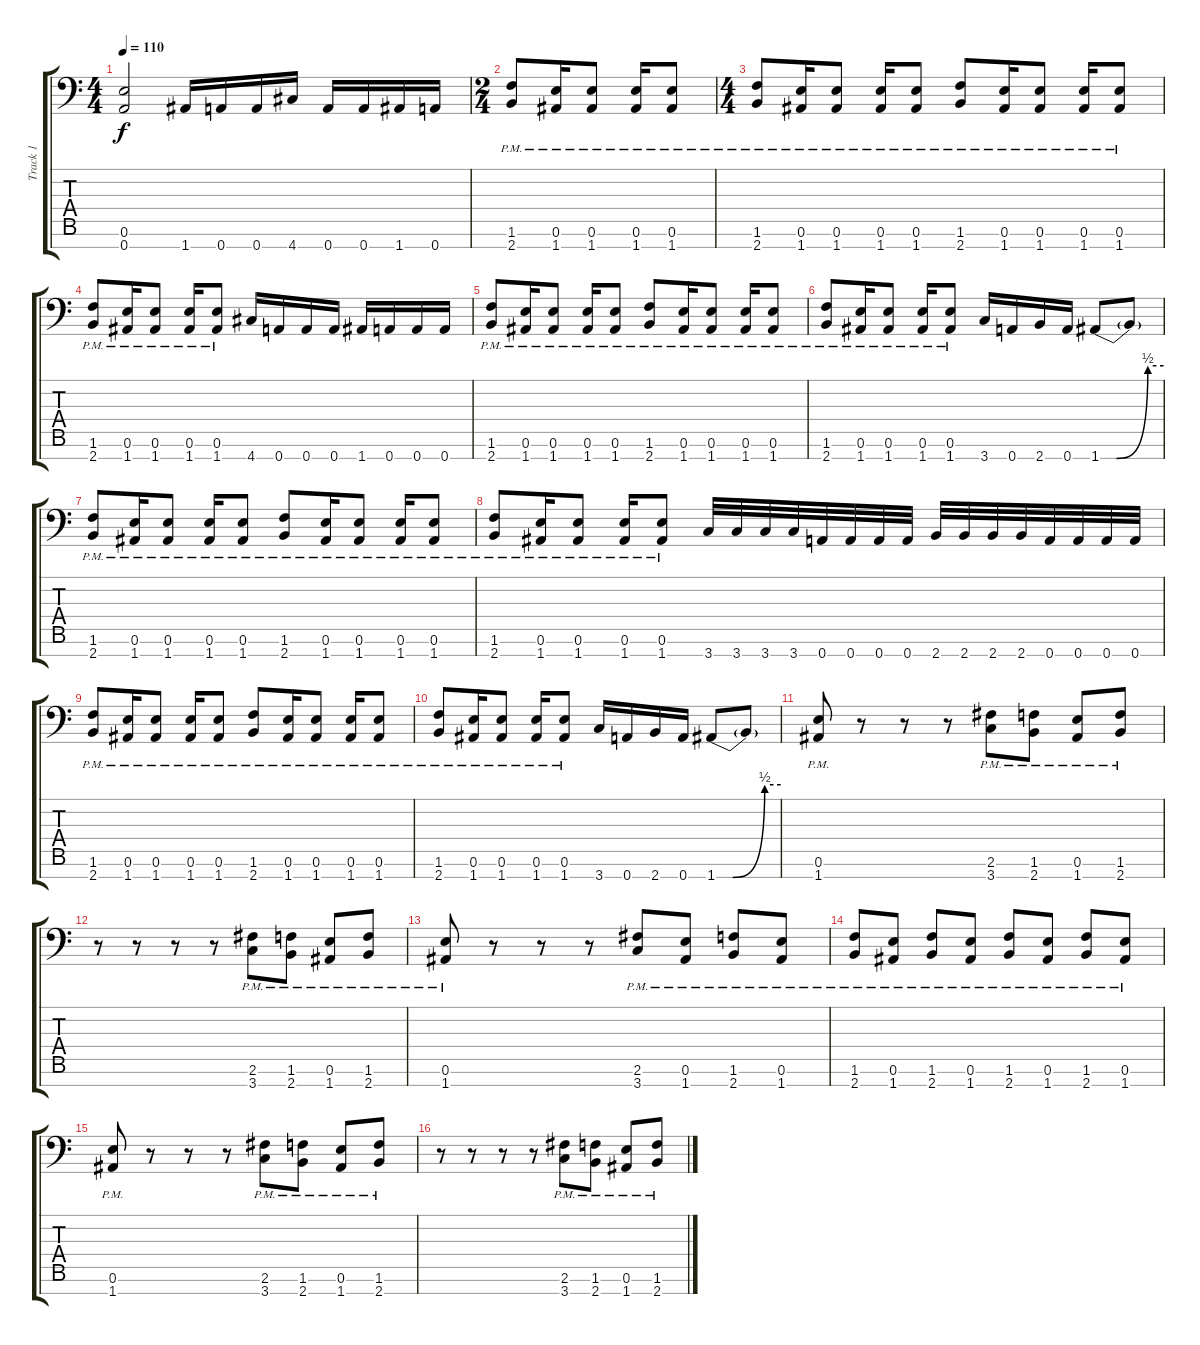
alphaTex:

\track ("Track 1" "Track 1") {instrument distortionguitar}
\staff {score tabs}
\tuning (E4 B3 G3 D3 A2 E2 A1) {hide}
\ts (4 4)
\tempo 110
\clef f4
\ks c
(0.6 0.7).2{dy f} 1.7.16 0.7.16 0.7.16 4.7.16 0.7.16 0.7.16 1.7.16 0.7.16 |
\ts (2 4)
(1.6{pm} 2.7{pm}).8 (0.6{pm} 1.7{pm}).16 (0.6{pm} 1.7{pm}).8 (0.6{pm} 1.7{pm}).16 (0.6{pm} 1.7{pm}).8 |
\ts (4 4)
(1.6{pm} 2.7{pm}).8 (0.6{pm} 1.7{pm}).16 (0.6{pm} 1.7{pm}).8 (0.6{pm} 1.7{pm}).16 (0.6{pm} 1.7{pm}).8 (1.6{pm} 2.7{pm}).8 (0.6{pm} 1.7{pm}).16 (0.6{pm} 1.7{pm}).8 (0.6{pm} 1.7{pm}).16 (0.6{pm} 1.7{pm}).8 |
(1.6{pm} 2.7{pm}).8 (0.6{pm} 1.7{pm}).16 (0.6{pm} 1.7{pm}).8 (0.6{pm} 1.7{pm}).16 (0.6{pm} 1.7{pm}).8 4.7.16 0.7.16 0.7.16 0.7.16 1.7.16 0.7.16 0.7.16 0.7.16 |
(1.6{pm} 2.7{pm}).8 (0.6{pm} 1.7{pm}).16 (0.6{pm} 1.7{pm}).8 (0.6{pm} 1.7{pm}).16 (0.6{pm} 1.7{pm}).8 (1.6{pm} 2.7{pm}).8 (0.6{pm} 1.7{pm}).16 (0.6{pm} 1.7{pm}).8 (0.6{pm} 1.7{pm}).16 (0.6{pm} 1.7{pm}).8 |
(1.6{pm} 2.7{pm}).8 (0.6{pm} 1.7{pm}).16 (0.6{pm} 1.7{pm}).8 (0.6{pm} 1.7{pm}).16 (0.6{pm} 1.7{pm}).8 3.7.16 0.7.16 2.7.16 0.7.16 1.7{be (custom 0 0 15 0 45 2 60 2)}.8 1.7{t}.8 |
(1.6{pm} 2.7{pm}).8 (0.6{pm} 1.7{pm}).16 (0.6{pm} 1.7{pm}).8 (0.6{pm} 1.7{pm}).16 (0.6{pm} 1.7{pm}).8 (1.6{pm} 2.7{pm}).8 (0.6{pm} 1.7{pm}).16 (0.6{pm} 1.7{pm}).8 (0.6{pm} 1.7{pm}).16 (0.6{pm} 1.7{pm}).8 |
(1.6{pm} 2.7{pm}).8 (0.6{pm} 1.7{pm}).16 (0.6{pm} 1.7{pm}).8 (0.6{pm} 1.7{pm}).16 (0.6{pm} 1.7{pm}).8 3.7.32 3.7.32 3.7.32 3.7.32 0.7.32 0.7.32 0.7.32 0.7.32 2.7.32 2.7.32 2.7.32 2.7.32 0.7.32 0.7.32 0.7.32 0.7.32 |
(1.6{pm} 2.7{pm}).8 (0.6{pm} 1.7{pm}).16 (0.6{pm} 1.7{pm}).8 (0.6{pm} 1.7{pm}).16 (0.6{pm} 1.7{pm}).8 (1.6{pm} 2.7{pm}).8 (0.6{pm} 1.7{pm}).16 (0.6{pm} 1.7{pm}).8 (0.6{pm} 1.7{pm}).16 (0.6{pm} 1.7{pm}).8 |
(1.6{pm} 2.7{pm}).8 (0.6{pm} 1.7{pm}).16 (0.6{pm} 1.7{pm}).8 (0.6{pm} 1.7{pm}).16 (0.6{pm} 1.7{pm}).8 3.7.16 0.7.16 2.7.16 0.7.16 1.7{be (custom 0 0 15 0 45 2 60 2)}.8 1.7{t}.8 |
(0.6{pm} 1.7{pm}).8 r.8 r.8 r.8 (2.6{pm} 3.7{pm}).8 (1.6{pm} 2.7{pm}).8 (0.6{pm} 1.7{pm}).8 (1.6{pm} 2.7{pm}).8 |
r.8 r.8 r.8 r.8 (2.6{pm} 3.7{pm}).8 (1.6{pm} 2.7{pm}).8 (0.6{pm} 1.7{pm}).8 (1.6{pm} 2.7{pm}).8 |
(0.6{pm} 1.7{pm}).8 r.8 r.8 r.8 (2.6{pm} 3.7{pm}).8 (0.6{pm} 1.7{pm}).8 (1.6{pm} 2.7{pm}).8 (0.6{pm} 1.7{pm}).8 |
(1.6{pm} 2.7{pm}).8 (0.6{pm} 1.7{pm}).8 (1.6{pm} 2.7{pm}).8 (0.6{pm} 1.7{pm}).8 (1.6{pm} 2.7{pm}).8 (0.6{pm} 1.7{pm}).8 (1.6{pm} 2.7{pm}).8 (0.6{pm} 1.7{pm}).8 |
(0.6{pm} 1.7{pm}).8 r.8 r.8 r.8 (2.6{pm} 3.7{pm}).8 (1.6{pm} 2.7{pm}).8 (0.6{pm} 1.7{pm}).8 (1.6{pm} 2.7{pm}).8 |
r.8 r.8 r.8 r.8 (2.6{pm} 3.7{pm}).8 (1.6{pm} 2.7{pm}).8 (0.6{pm} 1.7{pm}).8 (1.6{pm} 2.7{pm}).8
